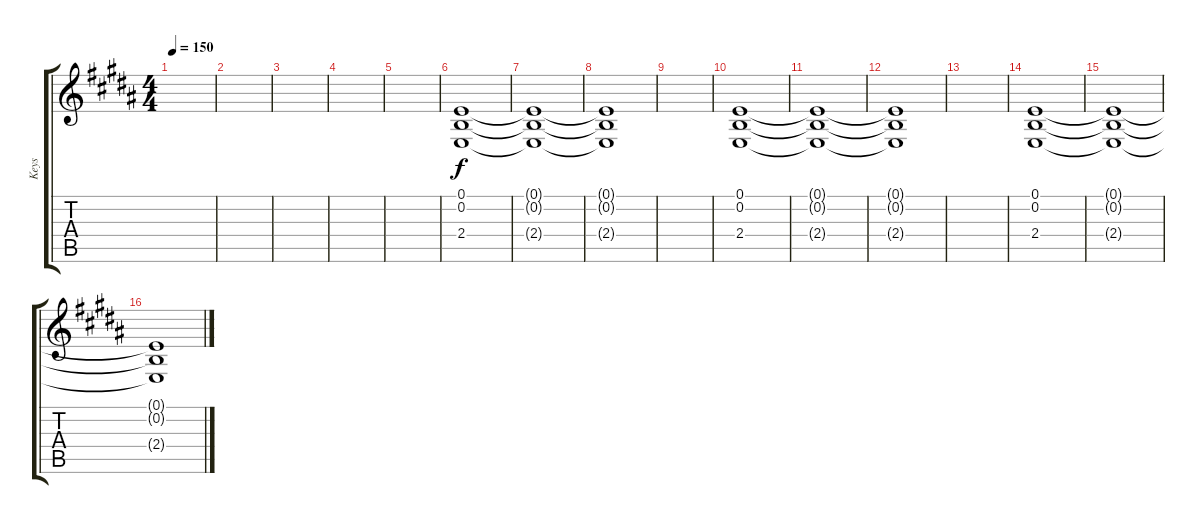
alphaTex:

\track ("Keys" "Keys") {instrument orchestralharp}
\staff {score tabs}
\tuning (E4 B3 G3 D3 A2 E2) {hide}
\ts (4 4)
\tempo 150
\clef g2
\ks b
|
|
|
|
|
(0.1 0.2 2.4).1{instrument choiraahs} |
(0.1{t} 0.2{t} 2.4{t}).1 |
(0.1{t} 0.2{t} 2.4{t}).1 |
|
(0.1 0.2 2.4).1{instrument choiraahs} |
(0.1{t} 0.2{t} 2.4{t}).1 |
(0.1{t} 0.2{t} 2.4{t}).1 |
|
(0.1 0.2 2.4).1{instrument choiraahs} |
(0.1{t} 0.2{t} 2.4{t}).1 |
(0.1{t} 0.2{t} 2.4{t}).1
